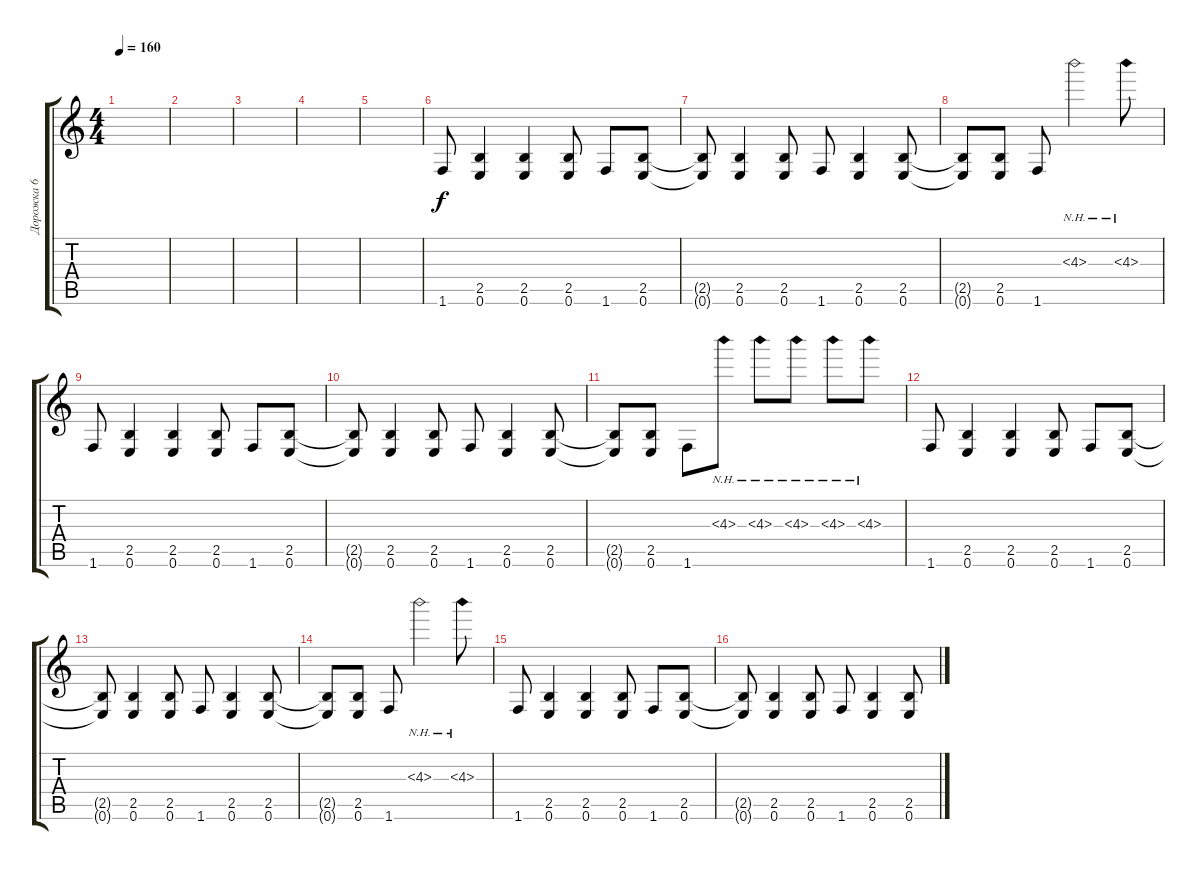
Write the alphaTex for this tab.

\track ("Дорожка 6" "Дорожка 6") {instrument distortionguitar}
\staff {score tabs}
\tuning (E4 B3 G3 D3 A2 E2) {hide}
\ts (4 4)
\tempo 160
\clef g2
\ks c
|
|
|
|
|
1.6.8 (2.5 0.6).4 (2.5 0.6).4 (2.5 0.6).8 1.6.8 (2.5 0.6).8 |
(2.5{t} 0.6{t}).8 (2.5 0.6).4 (2.5 0.6).8 1.6.8 (2.5 0.6).4 (2.5 0.6).8 |
(2.5{t} 0.6{t}).8 (2.5 0.6).8 1.6.8 4.3{nh}.2 4.3{nh}.8 |
1.6.8 (2.5 0.6).4 (2.5 0.6).4 (2.5 0.6).8 1.6.8 (2.5 0.6).8 |
(2.5{t} 0.6{t}).8 (2.5 0.6).4 (2.5 0.6).8 1.6.8 (2.5 0.6).4 (2.5 0.6).8 |
(2.5{t} 0.6{t}).8 (2.5 0.6).8 1.6.8 4.3{nh}.8 4.3{nh}.8 4.3{nh}.8 4.3{nh}.8 4.3{nh}.8 |
1.6.8 (2.5 0.6).4 (2.5 0.6).4 (2.5 0.6).8 1.6.8 (2.5 0.6).8 |
(2.5{t} 0.6{t}).8 (2.5 0.6).4 (2.5 0.6).8 1.6.8 (2.5 0.6).4 (2.5 0.6).8 |
(2.5{t} 0.6{t}).8 (2.5 0.6).8 1.6.8 4.3{nh}.2 4.3{nh}.8 |
1.6.8 (2.5 0.6).4 (2.5 0.6).4 (2.5 0.6).8 1.6.8 (2.5 0.6).8 |
(2.5{t} 0.6{t}).8 (2.5 0.6).4 (2.5 0.6).8 1.6.8 (2.5 0.6).4 (2.5 0.6).8
